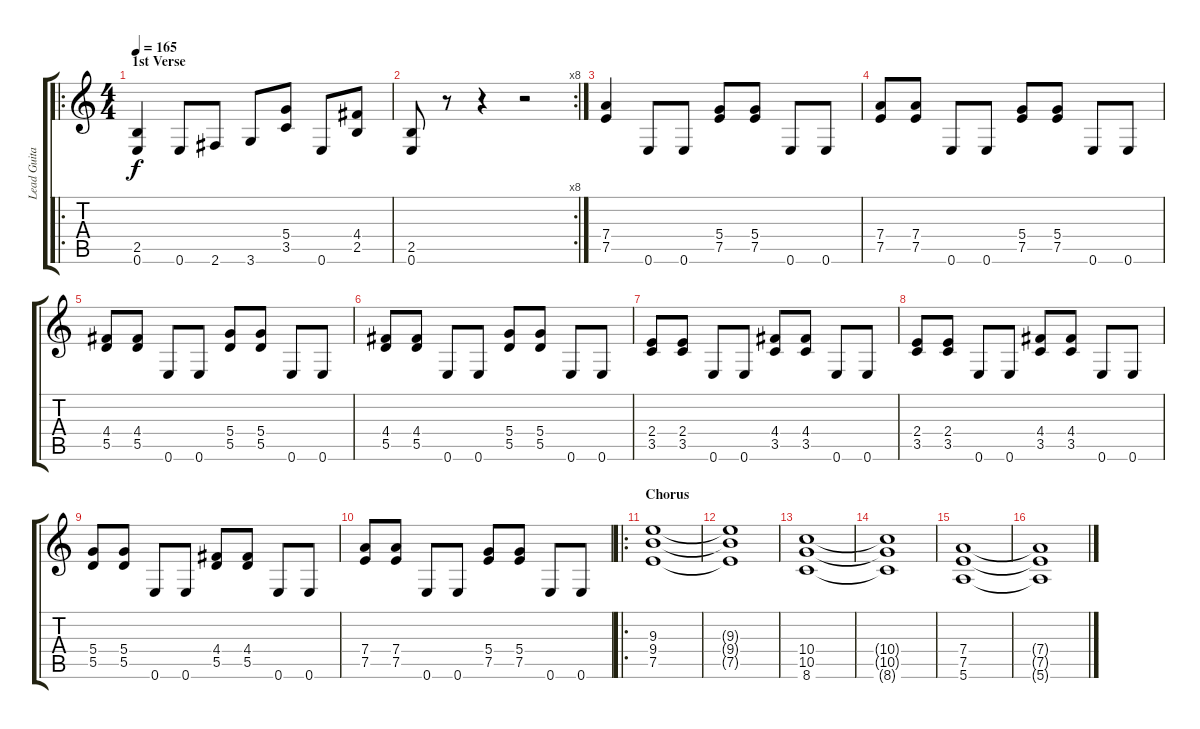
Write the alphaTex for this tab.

\track ("Lead Guitar (Al Pitrelli)" "Lead Guita") {instrument distortionguitar}
\staff {score tabs}
\tuning (E4 B3 G3 D3 A2 E2) {hide}
\ro
\ts (4 4)
\section ("" "1st Verse")
\tempo 165
\clef g2
\ks c
(2.5 0.6).4{dy f instrument distortionguitar} 0.6.8 2.6.8 3.6.8 (5.4 3.5).8 0.6.8 (4.4 2.5).8 |
\rc 8
(2.5 0.6).8 r.8 r.4 r.2 |
(7.4 7.5).4 0.6.8 0.6.8 (5.4 7.5).8 (5.4 7.5).8 0.6.8 0.6.8 |
(7.4 7.5).8 (7.4 7.5).8 0.6.8 0.6.8 (5.4 7.5).8 (5.4 7.5).8 0.6.8 0.6.8 |
(4.4 5.5).8 (4.4 5.5).8 0.6.8 0.6.8 (5.4 5.5).8 (5.4 5.5).8 0.6.8 0.6.8 |
(4.4 5.5).8 (4.4 5.5).8 0.6.8 0.6.8 (5.4 5.5).8 (5.4 5.5).8 0.6.8 0.6.8 |
(2.4 3.5).8 (2.4 3.5).8 0.6.8 0.6.8 (4.4 3.5).8 (4.4 3.5).8 0.6.8 0.6.8 |
(2.4 3.5).8 (2.4 3.5).8 0.6.8 0.6.8 (4.4 3.5).8 (4.4 3.5).8 0.6.8 0.6.8 |
(5.4 5.5).8 (5.4 5.5).8 0.6.8 0.6.8 (4.4 5.5).8 (4.4 5.5).8 0.6.8 0.6.8 |
(7.4 7.5).8 (7.4 7.5).8 0.6.8 0.6.8 (5.4 7.5).8 (5.4 7.5).8 0.6.8 0.6.8 |
\ro
\section ("" "Chorus")
(9.3 9.4 7.5).1 |
(9.3{t} 9.4{t} 7.5{t}).1 |
(10.4 10.5 8.6).1 |
(10.4{t} 10.5{t} 8.6{t}).1 |
(7.4 7.5 5.6).1 |
(7.4{t} 7.5{t} 5.6{t}).1
